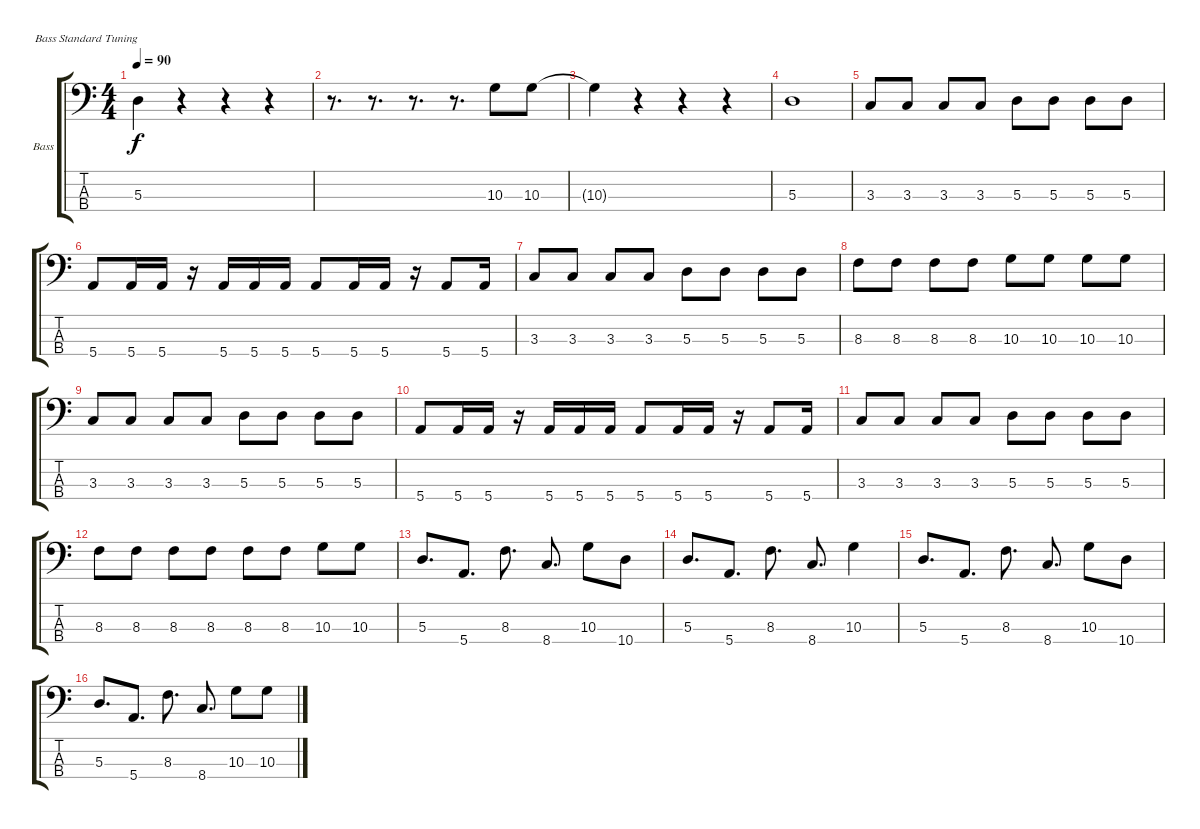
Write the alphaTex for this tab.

\defaultSystemsLayout 4
\bracketExtendMode groupsimilarinstruments
\firstSystemTrackNameOrientation horizontal
\otherSystemsTrackNameOrientation horizontal
\track ("Bass" "Bass") {instrument electricbassfinger}
\staff {score tabs}
\tuning (G2 D2 A1 E1)
\ts (4 4)
\tempo 90
\clef f4
\ks c
5.3.4{dy f} r.4 r.4 r.4 |
r.8{d} r.8{d} r.8{d} r.8{d} 10.3.8 10.3.8 |
10.3{t}.4 r.4 r.4 r.4 |
5.3.1 |
3.3.8 3.3.8 3.3.8 3.3.8 5.3.8 5.3.8 5.3.8 5.3.8 |
5.4.8 5.4.16 5.4.16 r.16 5.4.16 5.4.16 5.4.16 5.4.8 5.4.16 5.4.16 r.16 5.4.8 5.4.16 |
3.3.8 3.3.8 3.3.8 3.3.8 5.3.8 5.3.8 5.3.8 5.3.8 |
8.3.8 8.3.8 8.3.8 8.3.8 10.3.8 10.3.8 10.3.8 10.3.8 |
3.3.8 3.3.8 3.3.8 3.3.8 5.3.8 5.3.8 5.3.8 5.3.8 |
5.4.8 5.4.16 5.4.16 r.16 5.4.16 5.4.16 5.4.16 5.4.8 5.4.16 5.4.16 r.16 5.4.8 5.4.16 |
3.3.8 3.3.8 3.3.8 3.3.8 5.3.8 5.3.8 5.3.8 5.3.8 |
8.3.8 8.3.8 8.3.8 8.3.8 8.3.8 8.3.8 10.3.8 10.3.8 |
5.3.8{d} 5.4.8{d} 8.3.8{d} 8.4.8{d} 10.3.8 10.4.8 |
5.3.8{d} 5.4.8{d} 8.3.8{d} 8.4.8{d} 10.3.4 |
5.3.8{d} 5.4.8{d} 8.3.8{d} 8.4.8{d} 10.3.8 10.4.8 |
5.3.8{d} 5.4.8{d} 8.3.8{d} 8.4.8{d} 10.3.8 10.3.8
